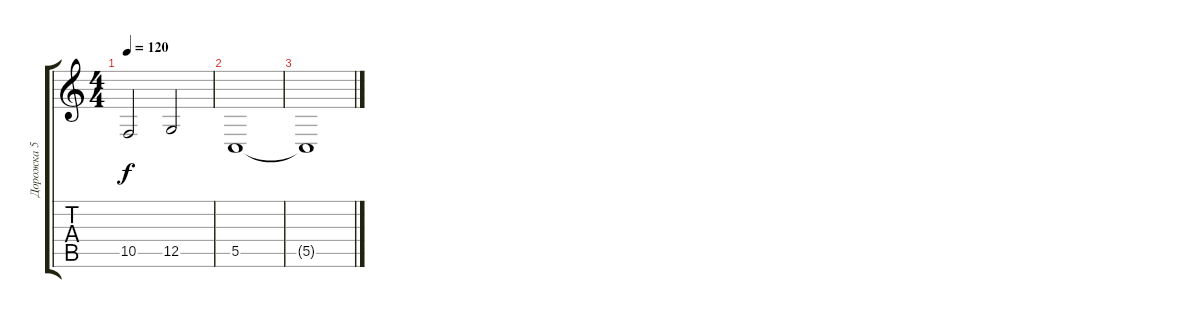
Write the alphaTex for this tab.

\track ("Дорожка 5" "Дорожка 5") {instrument choiraahs}
\staff {score tabs}
\tuning (D4 A3 F3 C3 G2 C2) {hide}
\ts (4 4)
\tempo 120
\clef g2
\ks c
10.5{t}.2{dy f} 12.5.2 |
5.5.1 |
5.5{t}.1
